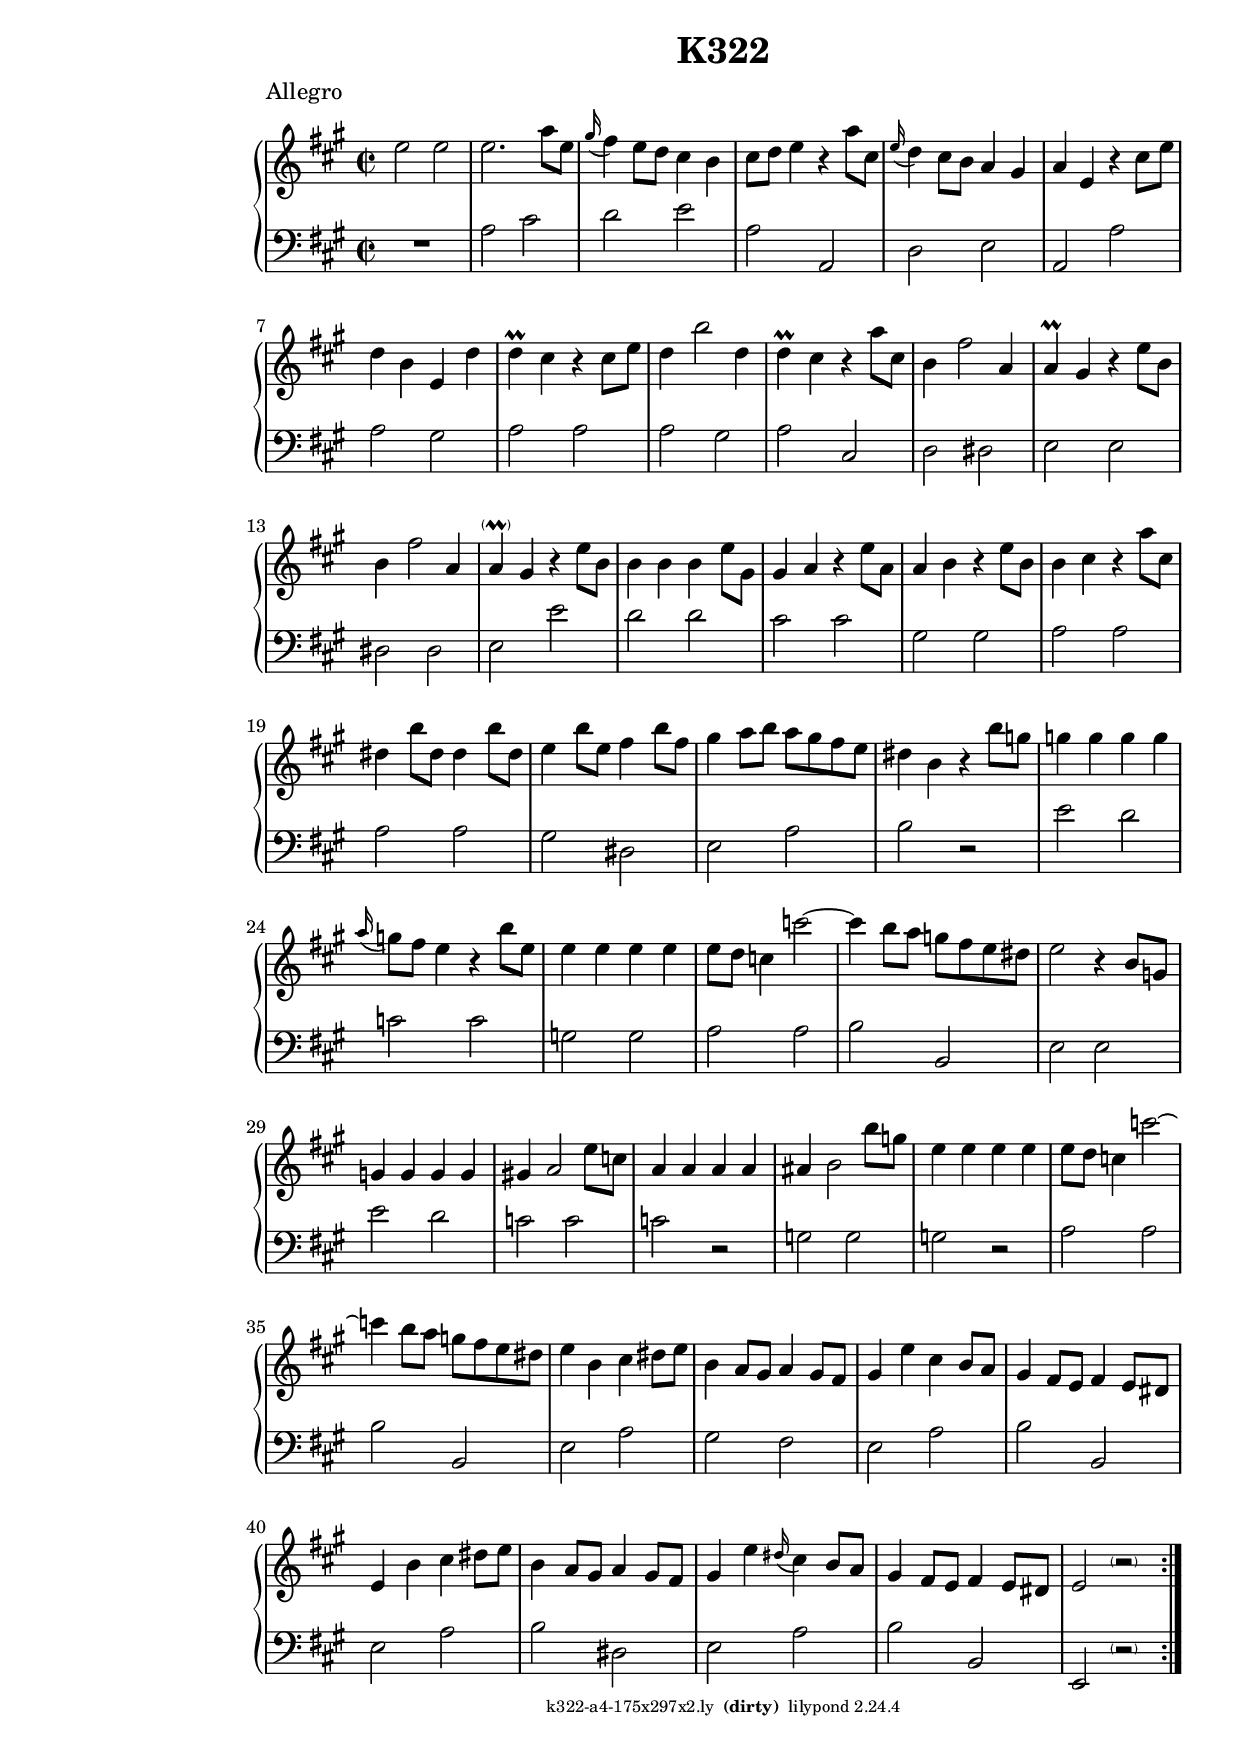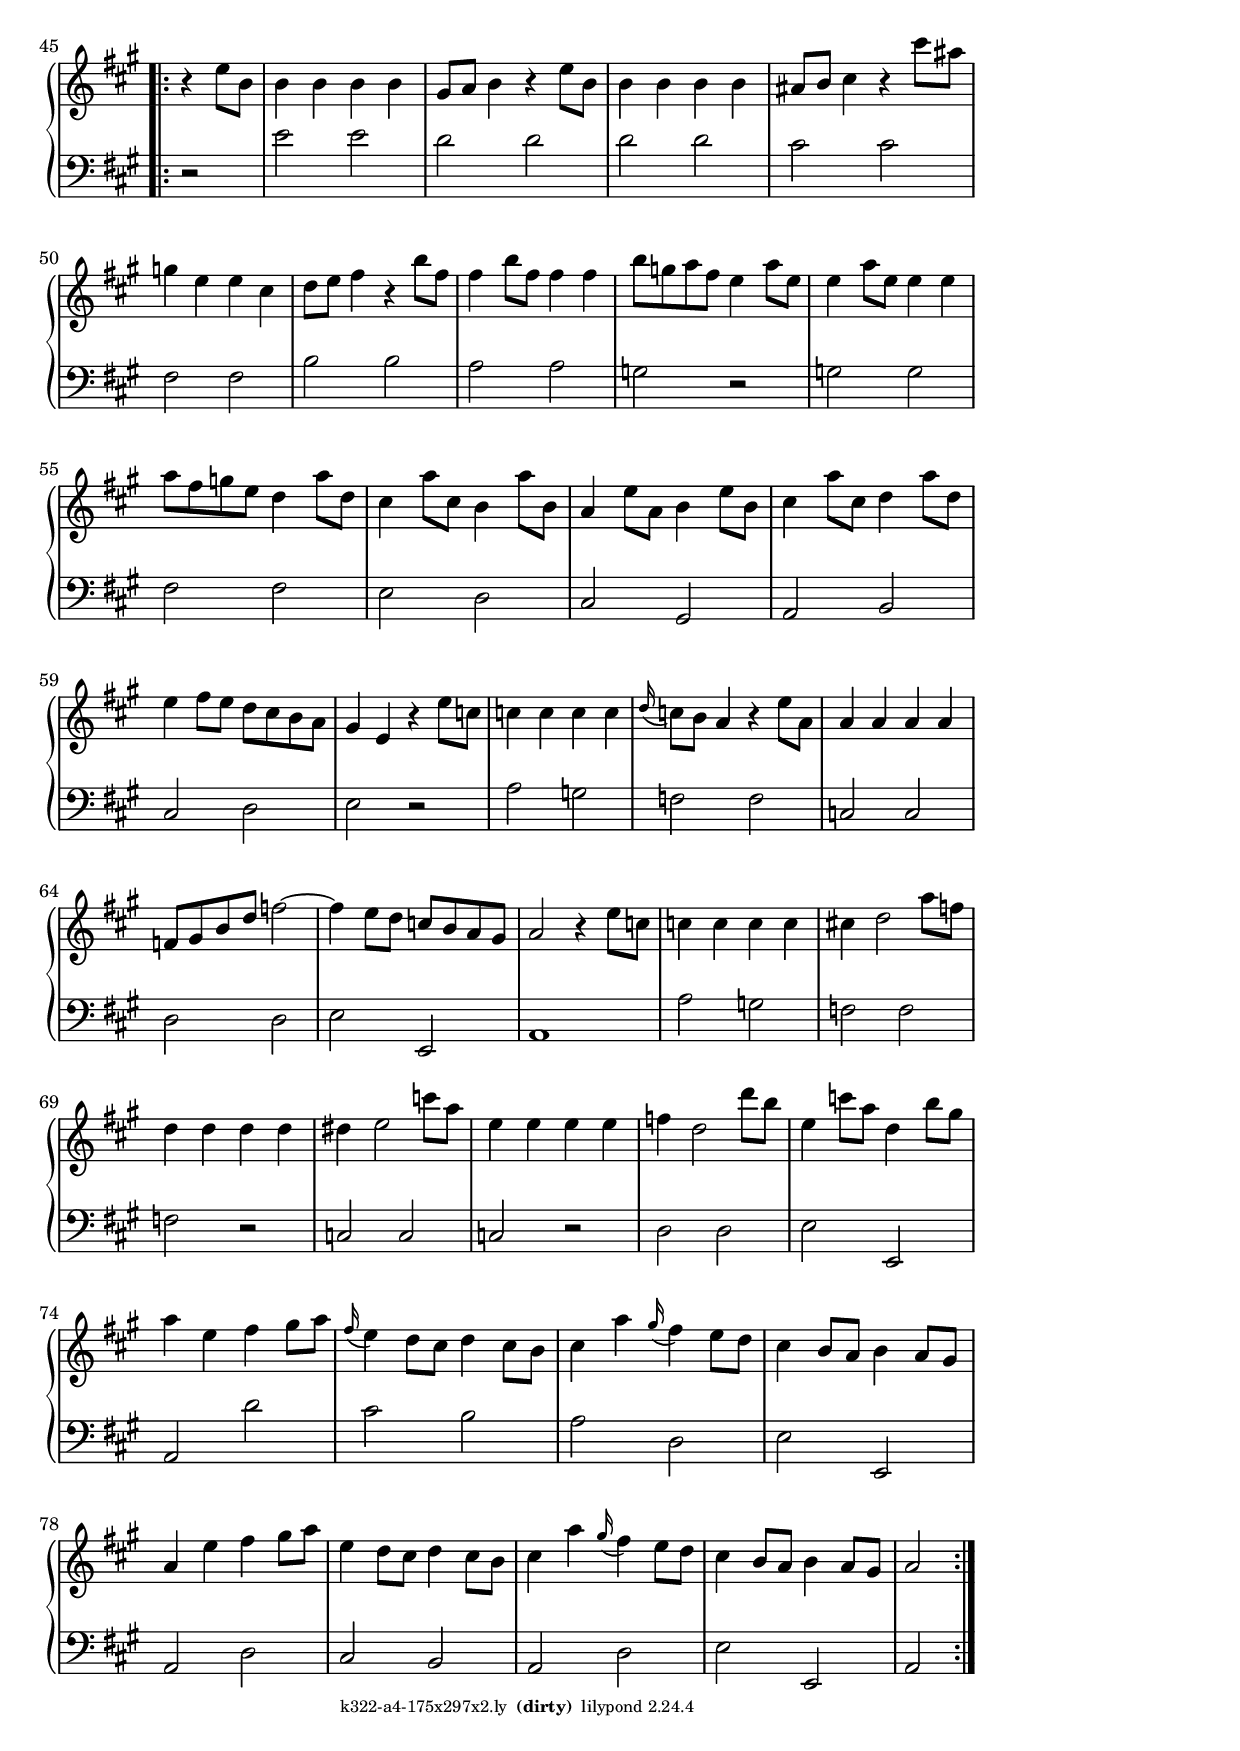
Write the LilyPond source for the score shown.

\version "2.19.20"

\include "../../include/general.ily"
\include "../../include/a4-175x297.ily"

#(set-global-staff-size 20.0)

breaks = {}
\version "2.18.2"

\header {
  title = "K322"
  meter = "Allegro"
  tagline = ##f
}

global = {
  \key a \major
  \time 2/2
}

right = \relative c'' {
  \global
 
  \repeat volta 2 {
    e2 e
    e2. a8 e
    \appoggiatura gis16 fis4 e8 d cis4 b
    cis8 d e4 r a8 cis,
    
    \appoggiatura e16 d4 cis8 b a4 gis
    a e r cis'8 e
    d4 b e, d'
    d-\prall cis r cis8 e
    d4 b'2 d,4
    
    d-\prall cis r a'8 cis,
    b4 fis'2 a,4
    a-\prall gis r e'8 b
    b4 fis'2 a,4
    a-\parenthesize\prall gis r e'8 b
    
    b4 b b e8 gis,
    gis4 a r e'8 a,
    a4 b r e8 b
    b4 cis r a'8 cis,
    
    dis4 b'8 dis, dis4 b'8 dis,
    e4 b'8 e, fis4 b8 fis
    gis4 a8 b a gis fis e
    dis4 b r b'8 g
    
    g4 g g g
    \appoggiatura a16 g8 fis e4 r b'8 e,
    e4 e e e
    e8 d c4 c'2 ~
    c4 b8 a g fis e dis
    
    e2 r4 b8 g
    g4 g g g
    gis! a2 e'8 c
    a4 a a a
    ais b2 b'8 g
    
    e4 e e e
    e8 d c4 c'2 ~
    c4 b8 a g fis e dis
    e4 b cis dis8 e
    b4 a8 gis a4 gis8 fis
    
    gis4 e' cis b8 a
    gis4 fis8 e fis4 e8 dis
    e4 b' cis dis8 e
    b4 a8 gis a4 gis8 fis
    gis4 e' \appoggiatura dis16 cis4 b8 a
    
    gis4 fis8 e fis4 e8 dis
    e2 \parenthesize r
  }
  \pageBreak
  \partial 2
  \repeat volta 2 {
    r4 e'8 b
    b4 b b b
    gis8 a b4 r e8 b
    
    b4 b b b
    ais8 b cis4 r cis'8 ais
    g4 e e cis
    d8 e fis4 r b8 fis
    fis4 b8 fis fis4 fis
    
    b8 g a fis e4 a8 e
    e4 a8 e e4 e
    a8 fis g e d4 a'8 d,
    cis4 a'8 cis, b4 a'8 b,
    a4 e'8 a, b4 e8 b
    
    cis4 a'8 cis, d4 a'8 d,
    e4 fis8 e d cis b a
    gis4 e r e'8 c
    c4 c c c
    \appoggiatura d16 c8 b a4 r e'8 a,
    
    a4 a a a
    f8 gis b d f2 ~
    f4 e8 d c b a gis
    a2 r4 e'8 c
    c4 c c c
    
    cis! d2 a'8 f
    d4 d d d
    dis e2 c'8 a
    e4 e e e
    f d2 d'8 b
    
    e,4 c'8 a d,4 b'8 gis
    a4 e fis gis8 a
    \appoggiatura fis16 e4 d8 cis d4 cis8 b
    cis4 a' \appoggiatura gis16 fis4 e8 d
    cis4 b8 a b4 a8 gis
    
    a4 e' fis gis8 a
    e4 d8 cis d4 cis8 b
    cis4 a' \parenthesize \appoggiatura gis16 fis4 e8 d
    cis4 b8 a b4 a8 gis
    a2
  }
}
 
left = \relative c' {
  \global
  
  \repeat volta 2 {
    R1
    a2 cis
    d e
    a, a,
    
    d e
    a, a'
    a gis
    a a 
    a gis
    
    a cis,
    d dis
    e e
    dis dis
    e e'
    
    d d
    cis cis
    gis gis
    a a
    
    a a
    gis dis
    e a
    b r
    
    e d
    c c
    g g
    a a
    b b,
    
    e e
    e' d
    c c
    c r
    g g
    
    g r
    a a
    b b,
    e a
    gis fis
    
    e a
    b b,
    e a
    b dis,
    e a
    
    b b,
    e, \parenthesize r
  }
  
  \partial 2
  \repeat volta 2 {
    r2
    e'' e
    d d
    
    d d
    cis cis
    fis, fis
    b b
    a a
    
    g r
    g g
    fis fis
    e d
    cis gis
    
    a b
    cis d
    e r
    a g
    f f
    
    c c
    d d
    e e,
    a1
    a'2 g
    
    f f
    f r
    c c
    c r
    d d
    
    e e,
    a d'
    cis b
    a d,
    e e,
    
    a d
    cis b
    a d
    e e,
    a
  }
}

\score {
  \new PianoStaff <<
    \new Staff = "right" {
      << 
        %\breaks
        \right
      >>
    }
    \new Staff = "left" { 
      <<
        %\breaks
        \clef bass \left 
      >>
    }
  >>
  \layout { indent = 0 }
}

